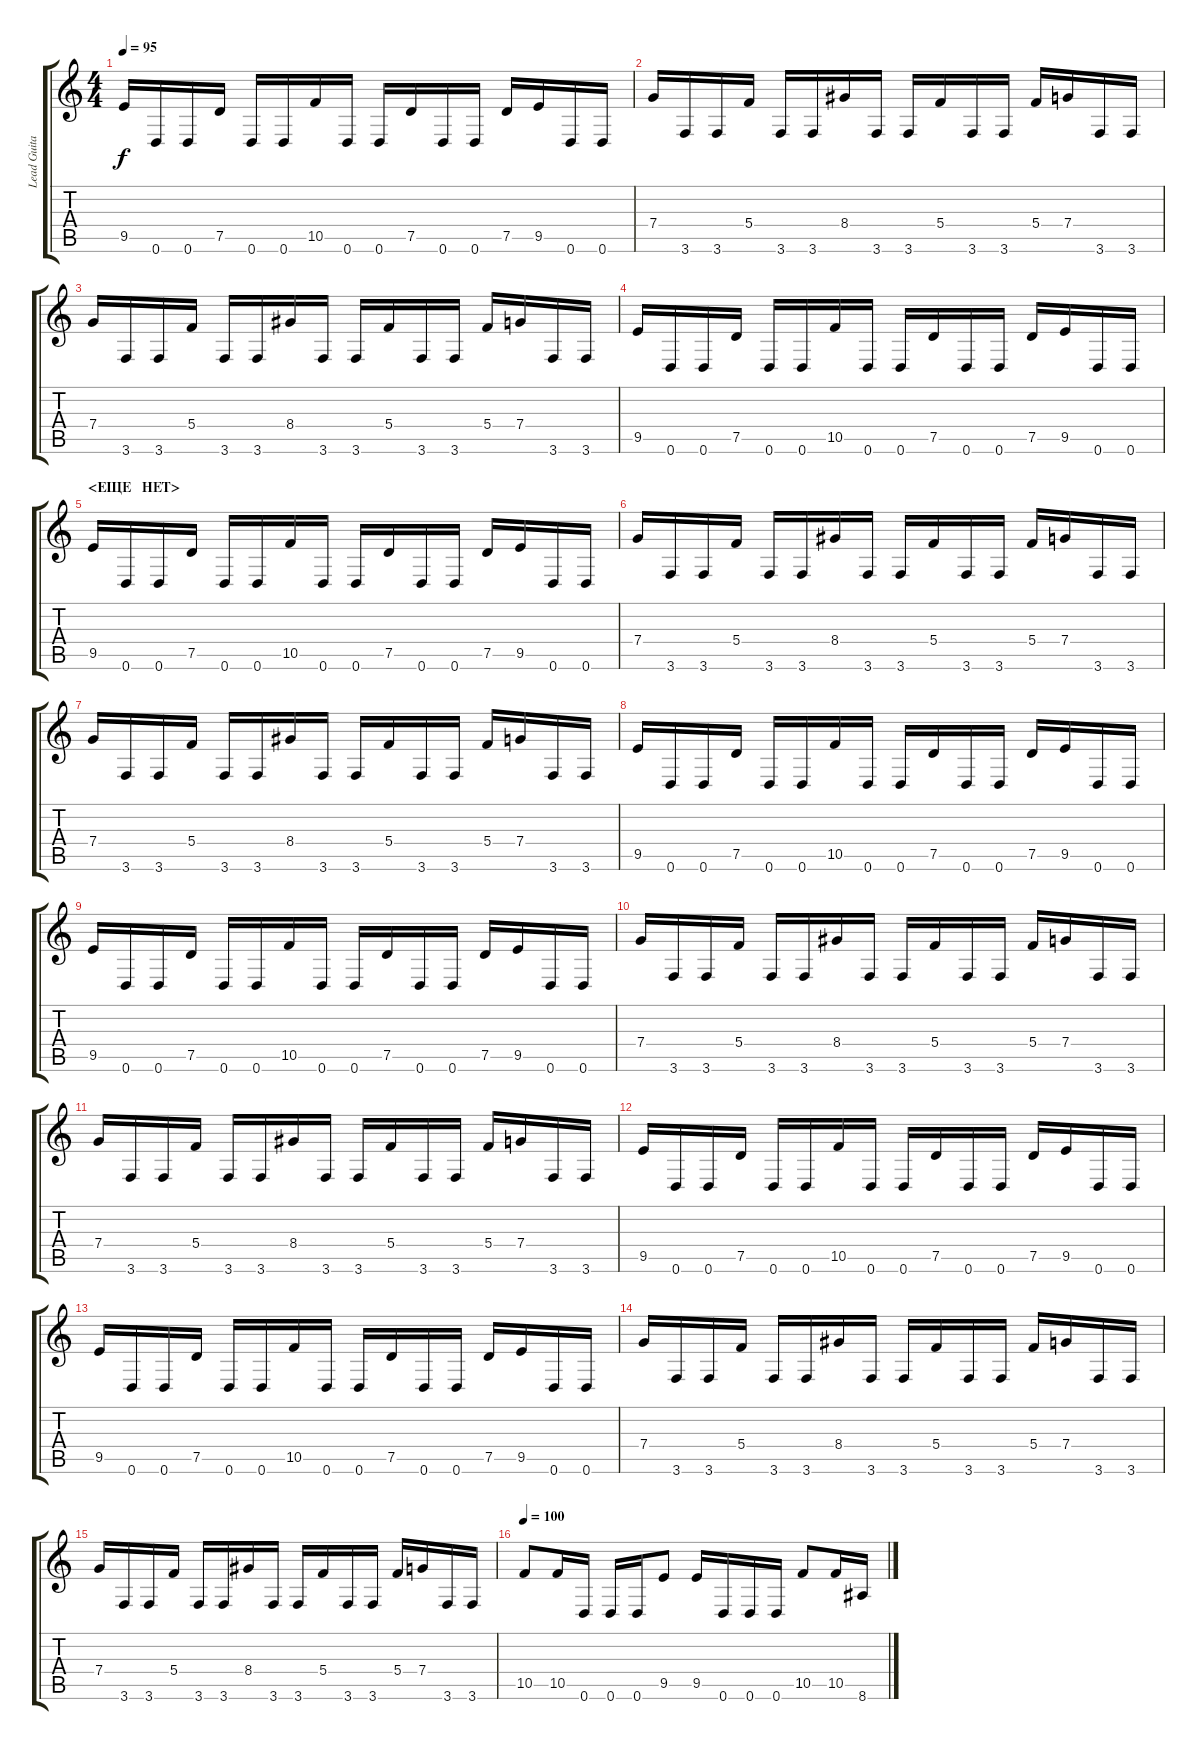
\track ("Lead Guitar" "Lead Guita") {instrument distortionguitar}
\staff {score tabs}
\tuning (D4 A3 F3 C3 G2 D2) {hide}
\ts (4 4)
\tempo 95
\clef g2
\ks c
9.5.16{dy f} 0.6.16 0.6.16 7.5.16 0.6.16 0.6.16 10.5.16 0.6.16 0.6.16 7.5.16 0.6.16 0.6.16 7.5.16 9.5.16 0.6.16 0.6.16 |
7.4.16 3.6.16 3.6.16 5.4.16 3.6.16 3.6.16 8.4.16 3.6.16 3.6.16 5.4.16 3.6.16 3.6.16 5.4.16 7.4.16 3.6.16 3.6.16 |
7.4.16 3.6.16 3.6.16 5.4.16 3.6.16 3.6.16 8.4.16 3.6.16 3.6.16 5.4.16 3.6.16 3.6.16 5.4.16 7.4.16 3.6.16 3.6.16 |
9.5.16 0.6.16 0.6.16 7.5.16 0.6.16 0.6.16 10.5.16 0.6.16 0.6.16 7.5.16 0.6.16 0.6.16 7.5.16 9.5.16 0.6.16 0.6.16 |
\section ("" "<ЕЩЕ   НЕТ>")
9.5.16 0.6.16 0.6.16 7.5.16 0.6.16 0.6.16 10.5.16 0.6.16 0.6.16 7.5.16 0.6.16 0.6.16 7.5.16 9.5.16 0.6.16 0.6.16 |
7.4.16 3.6.16 3.6.16 5.4.16 3.6.16 3.6.16 8.4.16 3.6.16 3.6.16 5.4.16 3.6.16 3.6.16 5.4.16 7.4.16 3.6.16 3.6.16 |
7.4.16 3.6.16 3.6.16 5.4.16 3.6.16 3.6.16 8.4.16 3.6.16 3.6.16 5.4.16 3.6.16 3.6.16 5.4.16 7.4.16 3.6.16 3.6.16 |
9.5.16 0.6.16 0.6.16 7.5.16 0.6.16 0.6.16 10.5.16 0.6.16 0.6.16 7.5.16 0.6.16 0.6.16 7.5.16 9.5.16 0.6.16 0.6.16 |
9.5.16 0.6.16 0.6.16 7.5.16 0.6.16 0.6.16 10.5.16 0.6.16 0.6.16 7.5.16 0.6.16 0.6.16 7.5.16 9.5.16 0.6.16 0.6.16 |
7.4.16 3.6.16 3.6.16 5.4.16 3.6.16 3.6.16 8.4.16 3.6.16 3.6.16 5.4.16 3.6.16 3.6.16 5.4.16 7.4.16 3.6.16 3.6.16 |
7.4.16 3.6.16 3.6.16 5.4.16 3.6.16 3.6.16 8.4.16 3.6.16 3.6.16 5.4.16 3.6.16 3.6.16 5.4.16 7.4.16 3.6.16 3.6.16 |
9.5.16 0.6.16 0.6.16 7.5.16 0.6.16 0.6.16 10.5.16 0.6.16 0.6.16 7.5.16 0.6.16 0.6.16 7.5.16 9.5.16 0.6.16 0.6.16 |
9.5.16 0.6.16 0.6.16 7.5.16 0.6.16 0.6.16 10.5.16 0.6.16 0.6.16 7.5.16 0.6.16 0.6.16 7.5.16 9.5.16 0.6.16 0.6.16 |
7.4.16 3.6.16 3.6.16 5.4.16 3.6.16 3.6.16 8.4.16 3.6.16 3.6.16 5.4.16 3.6.16 3.6.16 5.4.16 7.4.16 3.6.16 3.6.16 |
7.4.16 3.6.16 3.6.16 5.4.16 3.6.16 3.6.16 8.4.16 3.6.16 3.6.16 5.4.16 3.6.16 3.6.16 5.4.16 7.4.16 3.6.16 3.6.16 |
\section ("" "")
\tempo 100
10.5.8{volume 15 balance 3 instrument distortionguitar} 10.5.16 0.6.16 0.6.16 0.6.16 9.5.8 9.5.16 0.6.16 0.6.16 0.6.16 10.5.8 10.5.16 8.6.16
